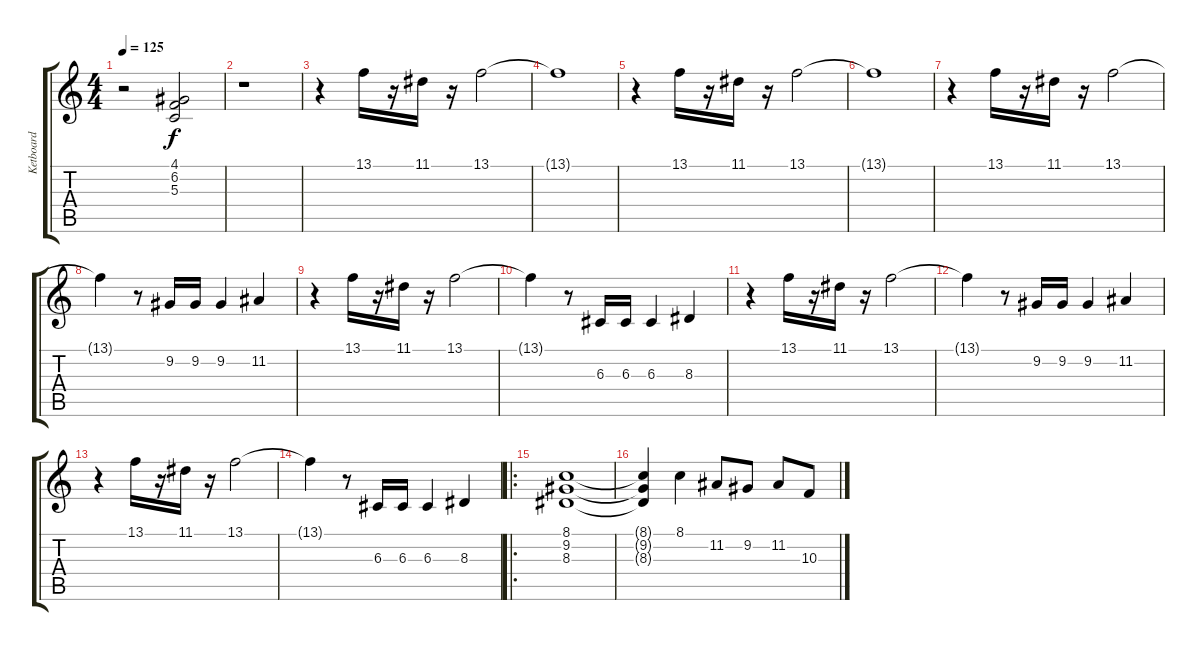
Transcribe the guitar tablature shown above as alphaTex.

\track ("Ketboard" "Ketboard") {instrument stringensemble1}
\staff {score tabs}
\tuning (E4 B3 G3 D3 A2 E2) {hide}
\ts (4 4)
\tempo 125
\clef g2
\ks c
r.2{dy f instrument stringensemble1} (4.1 6.2 5.3).2 |
r.1 |
r.4 13.1.16 r.16 11.1.16 r.16 13.1.2 |
13.1{t}.1 |
r.4 13.1.16 r.16 11.1.16 r.16 13.1.2 |
13.1{t}.1 |
r.4 13.1.16 r.16 11.1.16 r.16 13.1.2 |
13.1{t}.4 r.8 9.2.16 9.2.16 9.2.4 11.2.4 |
r.4 13.1.16 r.16 11.1.16 r.16 13.1.2 |
13.1{t}.4 r.8 6.3.16 6.3.16 6.3.4 8.3.4 |
r.4 13.1.16 r.16 11.1.16 r.16 13.1.2 |
13.1{t}.4 r.8 9.2.16 9.2.16 9.2.4 11.2.4 |
r.4 13.1.16 r.16 11.1.16 r.16 13.1.2 |
13.1{t}.4 r.8 6.3.16 6.3.16 6.3.4 8.3.4 |
\ro
(8.1 9.2 8.3).1 |
(8.1{t} 9.2{t} 8.3{t}).4 8.1.4 11.2.8 9.2.8 11.2.8 10.3.8
